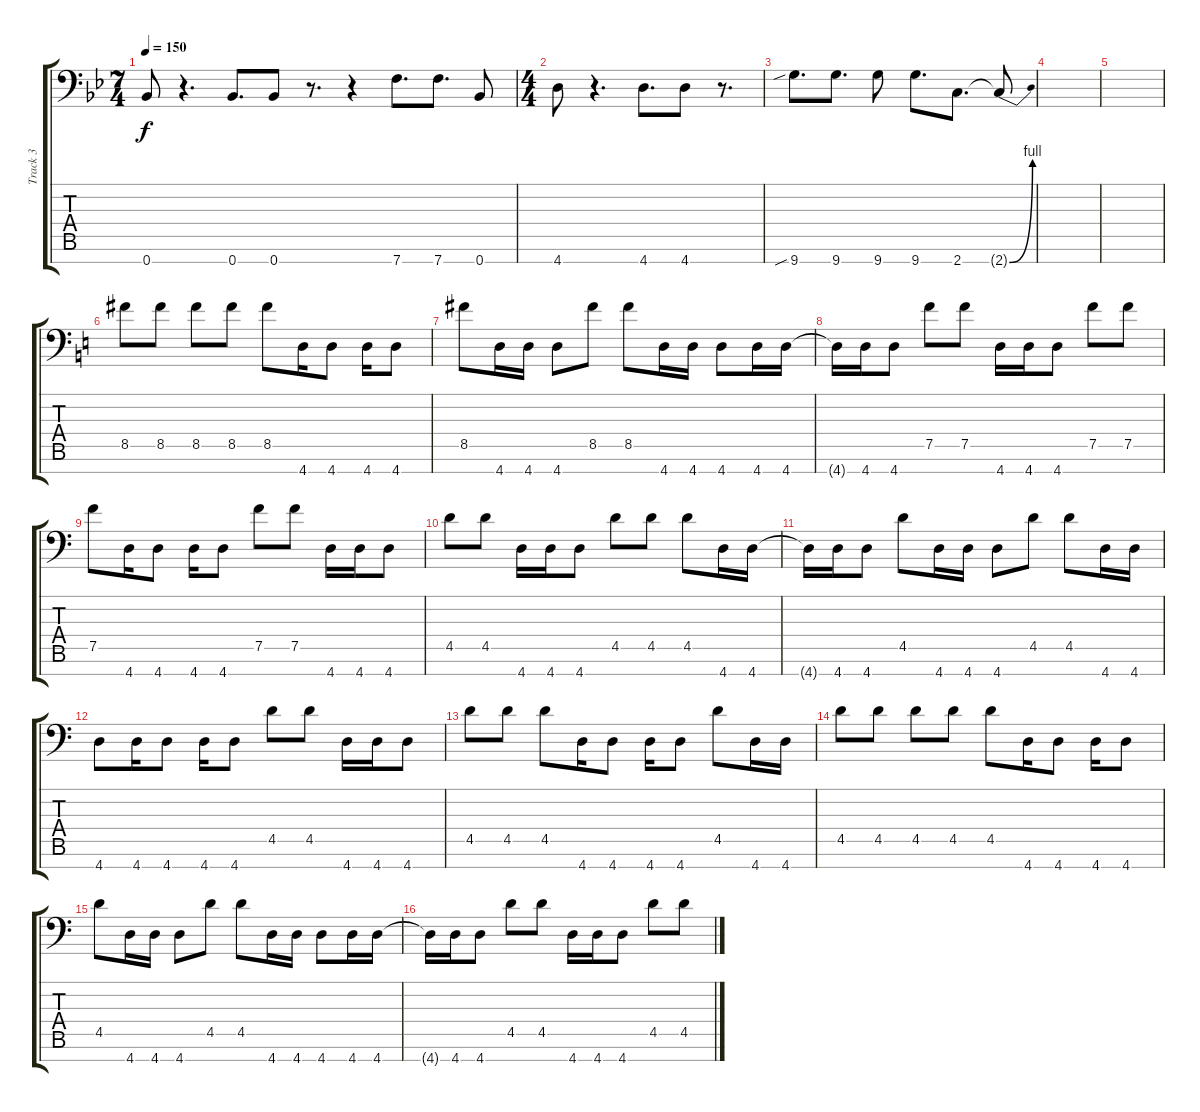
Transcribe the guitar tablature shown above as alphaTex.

\track ("Track 3" "Track 3") {instrument distortionguitar}
\staff {score tabs}
\tuning (Eb4 Bb3 F3 Eb3 Bb2 F2 Bb1) {hide}
\ts (7 4)
\tempo 150
\clef f4
\ks bb
0.7.8{dy f} r.4{d} 0.7.8{d} 0.7.8 r.8{d} r.4 7.7.8{d} 7.7.8{d} 0.7.8 |
\ts (4 4)
4.7.8 r.4{d} 4.7.8{d} 4.7.8 r.8{d} |
9.7{sib}.8{d} 9.7.8{d} 9.7.8 9.7.8{d} 2.7.8{d} 2.7{be (bend 0 0 60 4) t}.8 |
|
|
\ks c
8.5.8 8.5.8 8.5.8 8.5.8 8.5.8 4.7.16 4.7.8 4.7.16 4.7.8 |
8.5.8 4.7.16 4.7.16 4.7.8 8.5.8 8.5.8 4.7.16 4.7.16 4.7.8 4.7.16 4.7.16 |
4.7{t}.16 4.7.16 4.7.8 7.5.8 7.5.8 4.7.16 4.7.16 4.7.8 7.5.8 7.5.8 |
7.5.8 4.7.16 4.7.8 4.7.16 4.7.8 7.5.8 7.5.8 4.7.16 4.7.16 4.7.8 |
4.5.8 4.5.8 4.7.16 4.7.16 4.7.8 4.5.8 4.5.8 4.5.8 4.7.16 4.7.16 |
4.7{t}.16 4.7.16 4.7.8 4.5.8 4.7.16 4.7.16 4.7.8 4.5.8 4.5.8 4.7.16 4.7.16 |
4.7.8 4.7.16 4.7.8 4.7.16 4.7.8 4.5.8 4.5.8 4.7.16 4.7.16 4.7.8 |
4.5.8 4.5.8 4.5.8 4.7.16 4.7.8 4.7.16 4.7.8 4.5.8 4.7.16 4.7.16 |
4.5.8 4.5.8 4.5.8 4.5.8 4.5.8 4.7.16 4.7.8 4.7.16 4.7.8 |
4.5.8 4.7.16 4.7.16 4.7.8 4.5.8 4.5.8 4.7.16 4.7.16 4.7.8 4.7.16 4.7.16 |
4.7{t}.16 4.7.16 4.7.8 4.5.8 4.5.8 4.7.16 4.7.16 4.7.8 4.5.8 4.5.8
